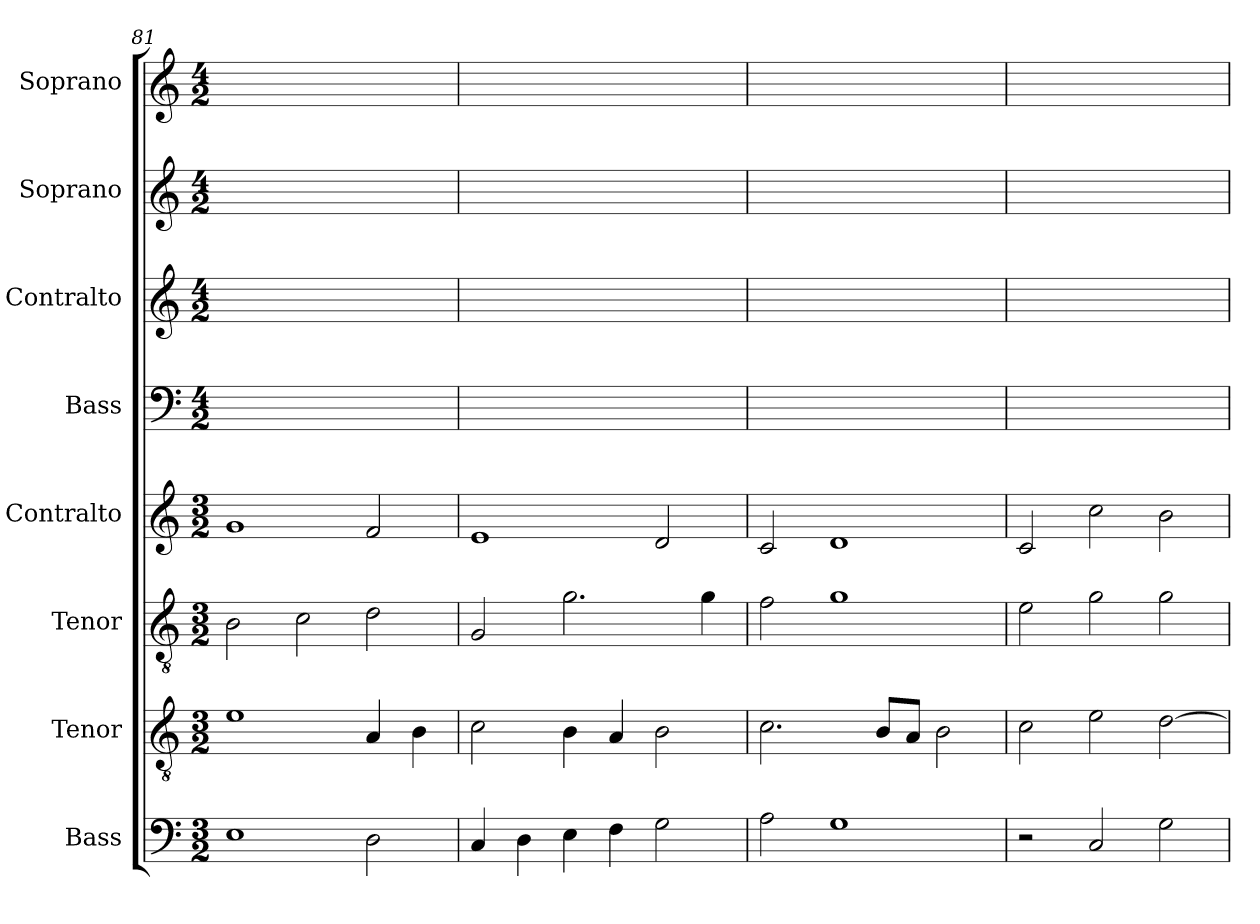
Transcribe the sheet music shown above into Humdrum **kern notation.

**kern	**kern	**kern	**kern	**kern	**kern	**kern	**kern
*part8	*part7	*part6	*part5	*part4	*part3	*part2	*part1
*staff8	*staff7	*staff6	*staff5	*staff4	*staff3	*staff2	*staff1
*I"Bass	*I"Tenor	*I"Tenor	*I"Contralto	*I"Bass	*I"Contralto	*I"Soprano	*I"Soprano
*I'B	*I'T	*I'T	*I'A	*I'B	*I'A	*I'S	*I'S
*clefF4	*clefGv2	*clefGv2	*clefG2	*clefF4	*clefG2	*clefG2	*clefG2
*k[]	*k[]	*k[]	*k[]	*k[]	*k[]	*k[]	*k[]
*G:mix	*G:mix	*G:mix	*G:mix	*G:mix	*G:mix	*G:mix	*G:mix
*M3/2	*M3/2	*M3/2	*M3/2	*M4/2	*M4/2	*M4/2	*M4/2
=81	=81	=81	=81	=81	=81	=81	=81
1E	1e	2B	1g	1.ryy	1.ryy	1.ryy	1.ryy
.	.	2c	.	.	.	.	.
2D	4A	2d	2f	.	.	.	.
.	4B	.	.	.	.	.	.
=82	=82	=82	=82	=82	=82	=82	=82
4C	2c	2G	1e	1.ryy	1.ryy	1.ryy	1.ryy
4D	.	.	.	.	.	.	.
4E	4B	2.g	.	.	.	.	.
4F	4A	.	.	.	.	.	.
2G	2B	.	2d	.	.	.	.
.	.	4g	.	.	.	.	.
=83	=83	=83	=83	=83	=83	=83	=83
2A	2.c	2f	2c	1.ryy	1.ryy	1.ryy	1.ryy
1G	.	1g	1d	.	.	.	.
.	8B/L	.	.	.	.	.	.
.	8A/J	.	.	.	.	.	.
.	2B	.	.	.	.	.	.
=84	=84	=84	=84	=84	=84	=84	=84
2r	2c	2e	2c	1.ryy	1.ryy	1.ryy	1.ryy
2C	2e	2g	2cc	.	.	.	.
2G	[2d	2g	2b	.	.	.	.
=	=	=	=	=	=	=	=
*-	*-	*-	*-	*-	*-	*-	*-
